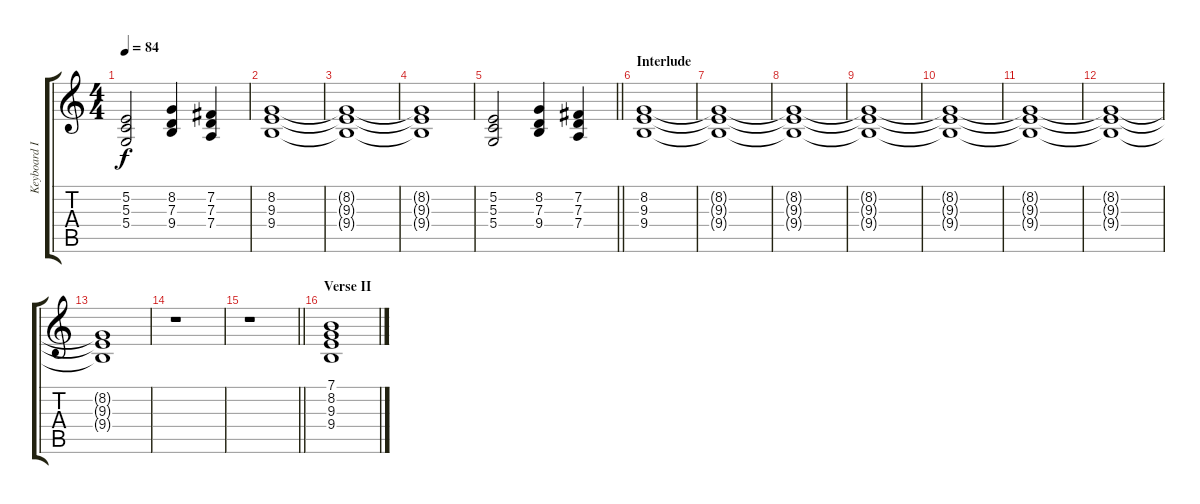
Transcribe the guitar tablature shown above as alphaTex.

\track ("Keyboard I" "Keyboard I") {instrument choiraahs}
\staff {score tabs}
\tuning (E4 B3 G3 D3 A2 E2) {hide}
\ts (4 4)
\tempo 84
\clef g2
\ks c
(5.2 5.3 5.4).2{dy f} (8.2 7.3 9.4).4 (7.2 7.3 7.4).4 |
(8.2 9.3 9.4).1 |
(8.2{t} 9.3{t} 9.4{t}).1 |
(8.2{t} 9.3{t} 9.4{t}).1 |
\barLineRight lightlight
(5.2 5.3 5.4).2 (8.2 7.3 9.4).4 (7.2 7.3 7.4).4 |
\section ("" "Interlude")
(8.2 9.3 9.4).1 |
(8.2{t} 9.3{t} 9.4{t}).1 |
(8.2{t} 9.3{t} 9.4{t}).1 |
(8.2{t} 9.3{t} 9.4{t}).1 |
(8.2{t} 9.3{t} 9.4{t}).1 |
(8.2{t} 9.3{t} 9.4{t}).1 |
(8.2{t} 9.3{t} 9.4{t}).1 |
(8.2{t} 9.3{t} 9.4{t}).1 |
r.1 |
\barLineRight lightlight
r.1 |
\section ("" "Verse II")
(7.1 8.2 9.3 9.4).1
